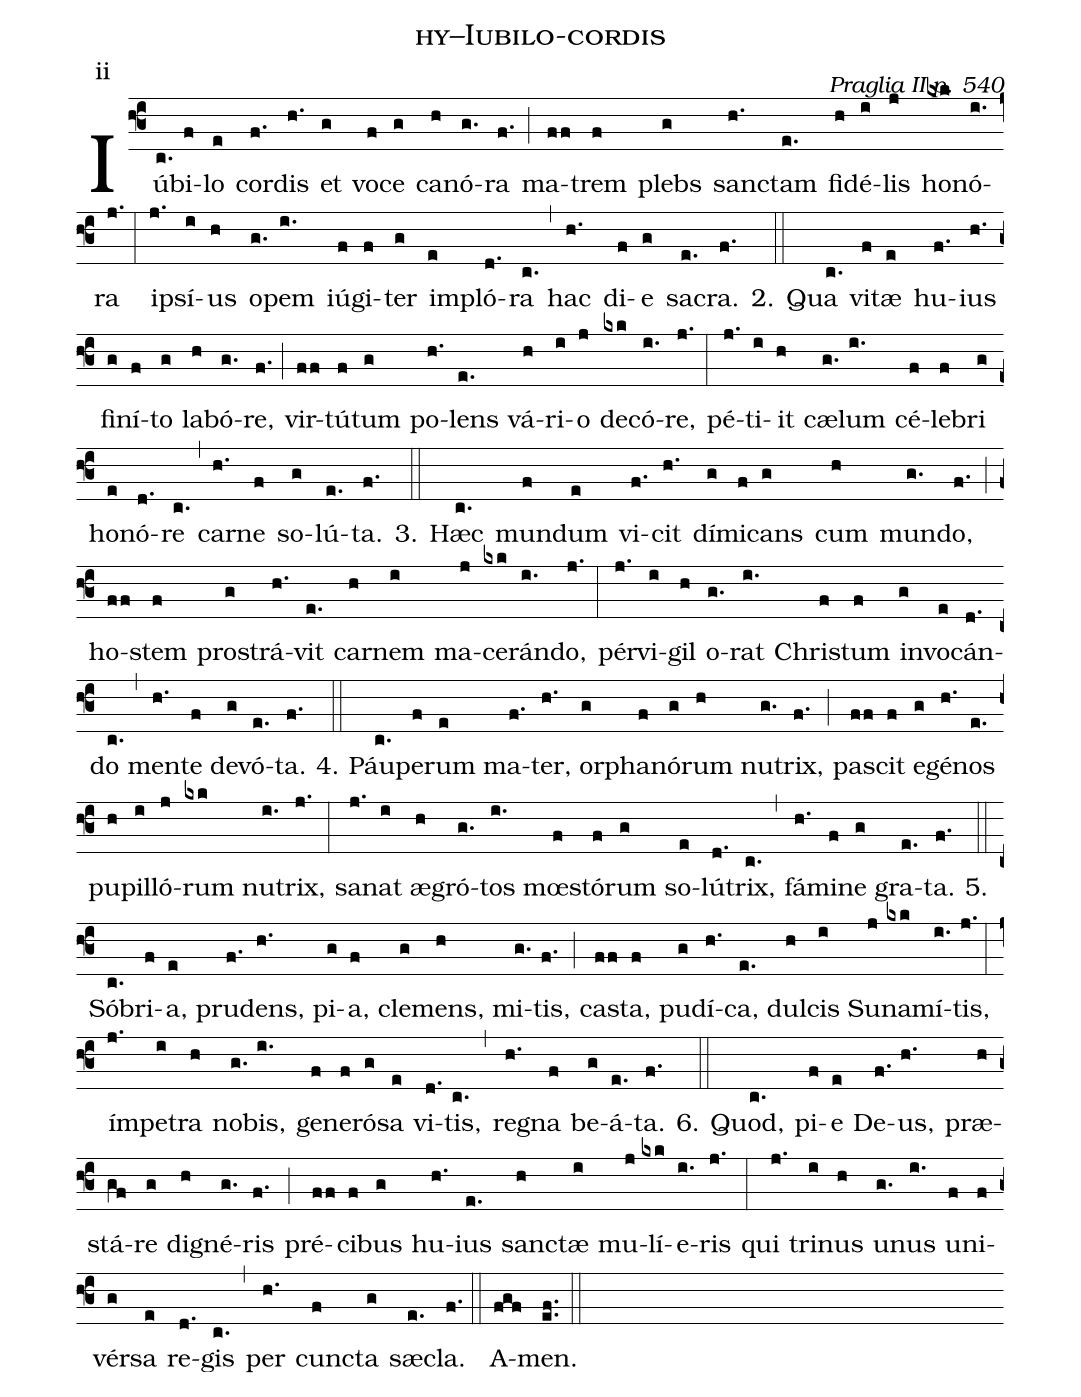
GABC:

name: hy--Iubilo-cordis;
commentary: Praglia II p. 540;
annotation: ii;
%%
(f3)Iú(c.)bi(f)lo(e) cor(f.)dis(h.) et(g) vo(f)ce(g) ca(h)nó(g.)ra(f.) (;)
ma(ff)trem(f) plebs(g) san(h.)ctam(e.) fi(h)dé(i)lis(j) ho(kxk)nó(i.)ra(j.) (:)
i(j.)psí(i)us(h) o(g.)pem(i.) iú(f)gi(f)ter(g) im(e)pló(d.)ra(c.) (,)
hac(h.) di(f)e(g) sa(e.)cra.(f.)
2.(::) Qua(c.) vi(f)tæ(e) hu(f.)ius(h.) fi(g)ní(f)to(g) la(h)bó(g.)re,(f.) (;)
vir(ff)tú(f)tum(g) po(h.)lens(e.) vá(h)ri(i)o(j) de(kxk)có(i.)re,(j.) (:)
pé(j.)ti(i)it(h) cæ(g.)lum(i.) cé(f)le(f)bri(g) ho(e)nó(d.)re(c.) (,)
car(h.)ne(f) so(g)lú(e.)ta.(f.)
3.(::) Hæc(c.) mun(f)dum(e) vi(f.)cit(h.) dí(g)mi(f)cans(g) cum(h) mun(g.)do,(f.) (;)
ho(ff)stem(f) pro(g)strá(h.)vit(e.) car(h)nem(i) ma(j)ce(kxk)rán(i.)do,(j.) (:)
pér(j.)vi(i)gil(h) o(g.)rat(i.) Chri(f)stum(f) in(g)vo(e)cán(d.)do(c.) (,)
men(h.)te(f) de(g)vó(e.)ta.(f.)
4.(::) Páu(c.)pe(f)rum(e) ma(f.)ter,(h.) or(g)pha(f)nó(g)rum(h) nu(g.)trix,(f.) (;)
pa(ff)scit(f) e(g)gé(h.)nos(e.) pu(h)pil(i)ló(j)rum(kxk) nu(i.)trix,(j.) (:)
sa(j.)nat(i) æ(h)gró(g.)tos(i.) mœ(f)stó(f)rum(g) so(e)lú(d.)trix,(c.) (,)
fá(h.)mi(f)ne(g) gra(e.)ta.(f.)
5.(::) Só(c.)bri(f)a,(e) pru(f.)dens,(h.) pi(g)a,(f) cle(g)mens,(h) mi(g.)tis,(f.) (;)
ca(ff)sta,(f) pu(g)dí(h.)ca,(e.) dul(h)cis(i) Su(j)na(kxk)mí(i.)tis,(j.) (:)
ím(j.)pe(i)tra(h) no(g.)bis,(i.) ge(f)ne(f)ró(g)sa(e) vi(d.)tis,(c.) (,)
re(h.)gna(f) be(g)á(e.)ta.(f.)
6.(::) Quod,(c.) pi(f)e(e) De(f.)us,(h.) præ(h)stá(gf)re(g) di(h)gné(g.)ris(f.) (;)
pré(ff)ci(f)bus(g) hu(h.)ius(e.) san(h)ctæ(i) mu(j)lí(kxk)e(i.)ris(j.) (:)
qui(j.) tri(i)nus(h) u(g.)nus(i.) u(f)ni(f)vér(g)sa(e) re(d.)gis(c.) (,)
per(h.) cun(f)cta(g) sæ(e.)cla.(f.) (::)
A(fgf)men.(ef..) (::)
